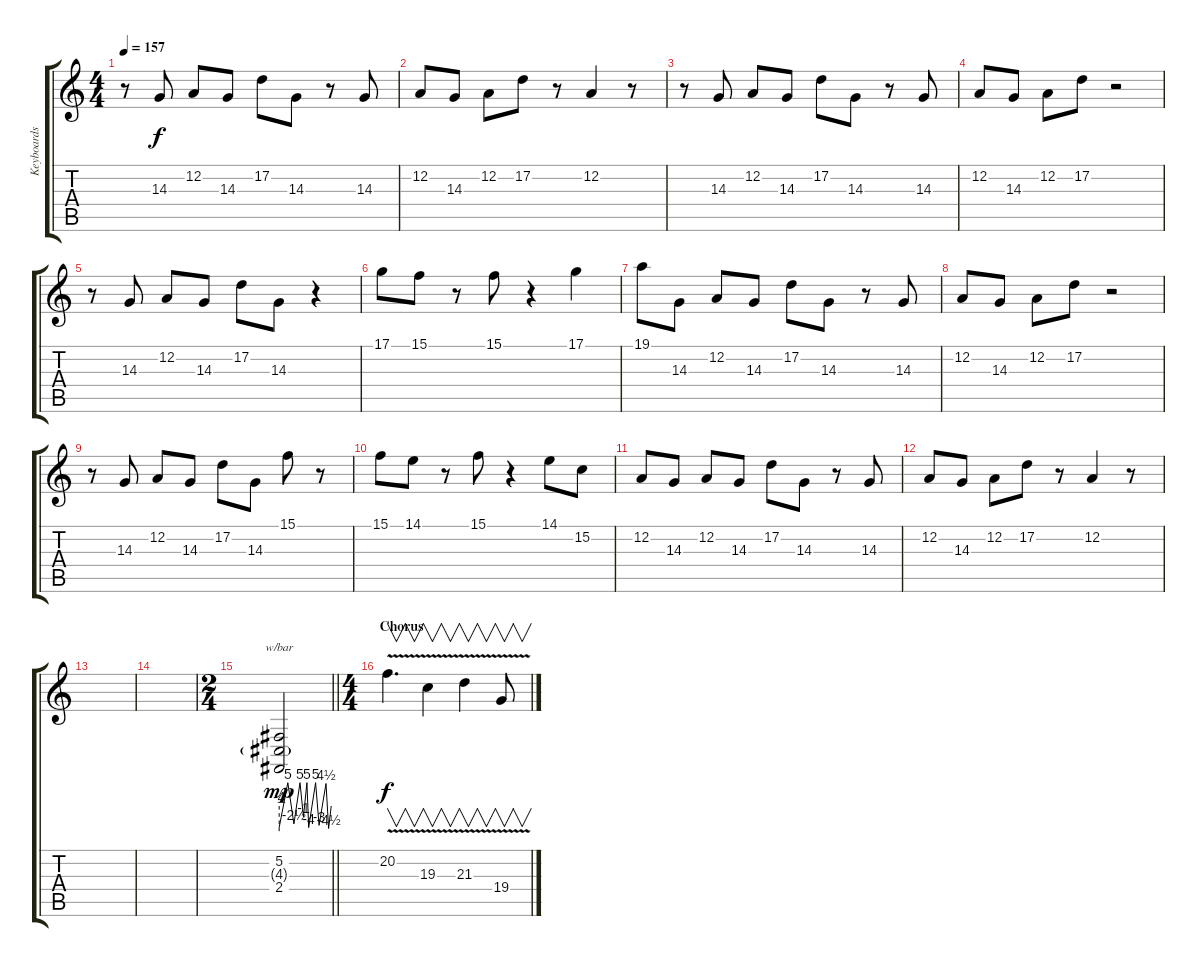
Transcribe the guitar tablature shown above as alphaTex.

\track ("Keyboards I" "Keyboards ") {instrument pad1newage}
\staff {score tabs}
\tuning (D4 A3 F3 C3 G2 D2) {hide}
\ts (4 4)
\tempo 157
\clef g2
\ks c
r.8{dy f} 14.3.8 12.2.8 14.3.8 17.2.8 14.3.8 r.8 14.3.8 |
12.2.8 14.3.8 12.2.8 17.2.8 r.8 12.2.4 r.8 |
r.8 14.3.8 12.2.8 14.3.8 17.2.8 14.3.8 r.8 14.3.8 |
12.2.8 14.3.8 12.2.8 17.2.8 r.2 |
r.8 14.3.8 12.2.8 14.3.8 17.2.8 14.3.8 r.4 |
17.1.8 15.1.8 r.8 15.1.8 r.4 17.1.4 |
19.1.8 14.3.8 12.2.8 14.3.8 17.2.8 14.3.8 r.8 14.3.8 |
12.2.8 14.3.8 12.2.8 17.2.8 r.2 |
r.8 14.3.8 12.2.8 14.3.8 17.2.8 14.3.8 15.1.8 r.8 |
15.1.8 14.1.8 r.8 15.1.8 r.4 14.1.8 15.2.8 |
12.2.8 14.3.8 12.2.8 14.3.8 17.2.8 14.3.8 r.8 14.3.8 |
12.2.8 14.3.8 12.2.8 17.2.8 r.8 12.2.4 r.8 |
|
|
\ts (2 4)
\barLineRight lightlight
(5.2 4.3{g} 2.4).2{tbe (custom default 0 -16 10 20 17 -10 24 20 28 -4 32 20 34 -16 42 20 46 -12 54 18 57 -18 60 0) dy mp volume 12 balance 8 instrument lead2sawtooth} |
\ts (4 4)
\section ("" "Chorus")
20.2{v}.4{v d dy f volume 11 instrument lead1square} 19.3{v}.4{v} 21.3{v}.4{v} 19.4{v}.8{v}
